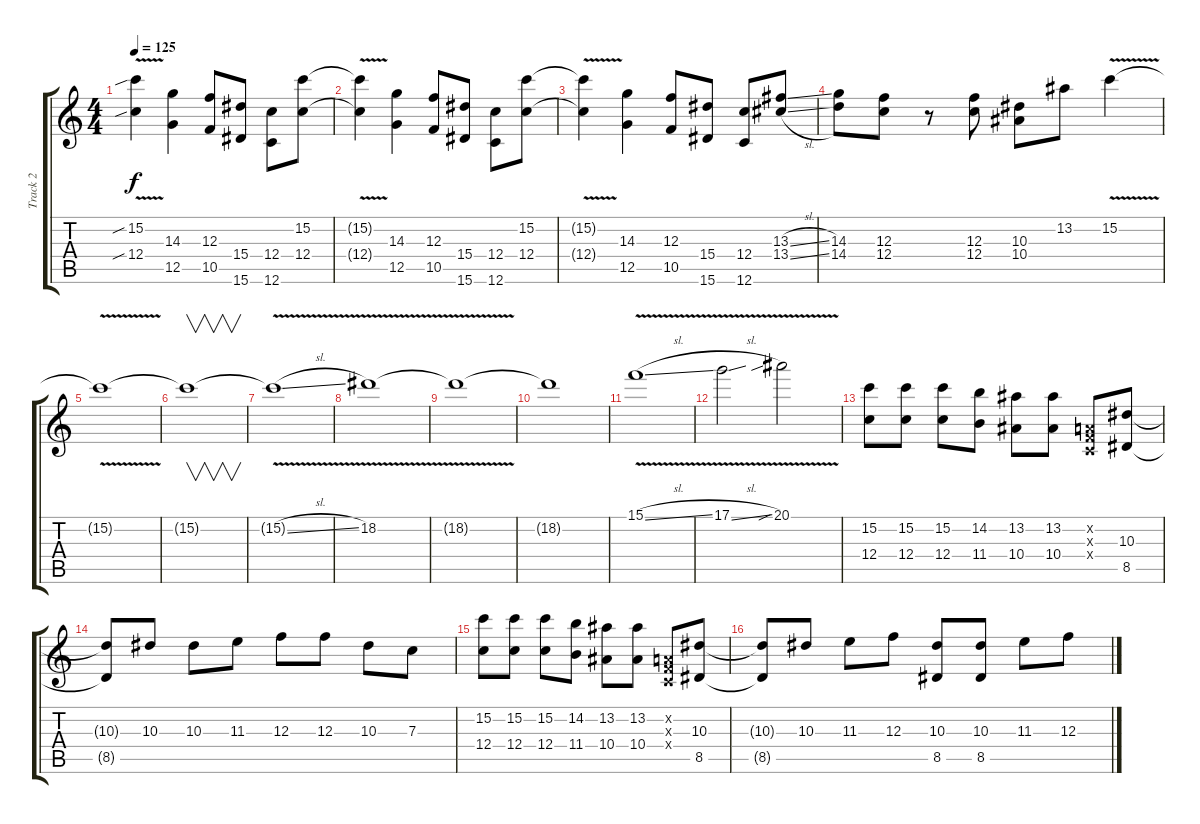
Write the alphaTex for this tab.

\track ("Track 2" "Track 2") {instrument overdrivenguitar}
\staff {score tabs}
\tuning (D4 A3 F3 C3 G2 C2) {hide}
\ts (4 4)
\tempo 125
\clef g2
\ks c
(15.2{v sib} 12.4{sib}).4{dy f} (14.3 12.5).4 (12.3 10.5).8 (15.4 15.6).8 (12.4 12.6).8 (15.2 12.4).8 |
(15.2{v t} 12.4{t}).4 (14.3 12.5).4 (12.3 10.5).8 (15.4 15.6).8 (12.4 12.6).8 (15.2 12.4).8 |
(15.2{v t} 12.4{t}).4 (14.3 12.5).4 (12.3 10.5).8 (15.4 15.6).8 (12.4 12.6).8 (13.3{sl} 13.4{sl}).8 |
(14.3 14.4).8 (12.3 12.4).8 r.8 (12.3 12.4).8 (10.3 10.4).8 13.2.8 15.2{v}.4 |
15.2{t}.1 |
15.2{t}.1{v} |
15.2{v sl t}.1 |
18.2{v}.1 |
18.2{t}.1 |
18.2{t}.1 |
15.1{v sl}.1 |
17.1{v sl}.2 20.1{v sib}.2 |
(15.2 12.4).8 (15.2 12.4).8 (15.2 12.4).8 (14.2 11.4).8 (13.2 10.4).8 (13.2 10.4).8 (0.2{x} 0.3{x} 0.4{x}).8 (10.3 8.5).8 |
(10.3{t} 8.5{t}).8 10.3.8 10.3.8 11.3.8 12.3.8 12.3.8 10.3.8 7.3.8 |
(15.2 12.4).8 (15.2 12.4).8 (15.2 12.4).8 (14.2 11.4).8 (13.2 10.4).8 (13.2 10.4).8 (0.2{x} 0.3{x} 0.4{x}).8 (10.3 8.5).8 |
(10.3{t} 8.5{t}).8 10.3.8 11.3.8 12.3.8 (10.3 8.5).8 (10.3 8.5).8 11.3.8 12.3.8
